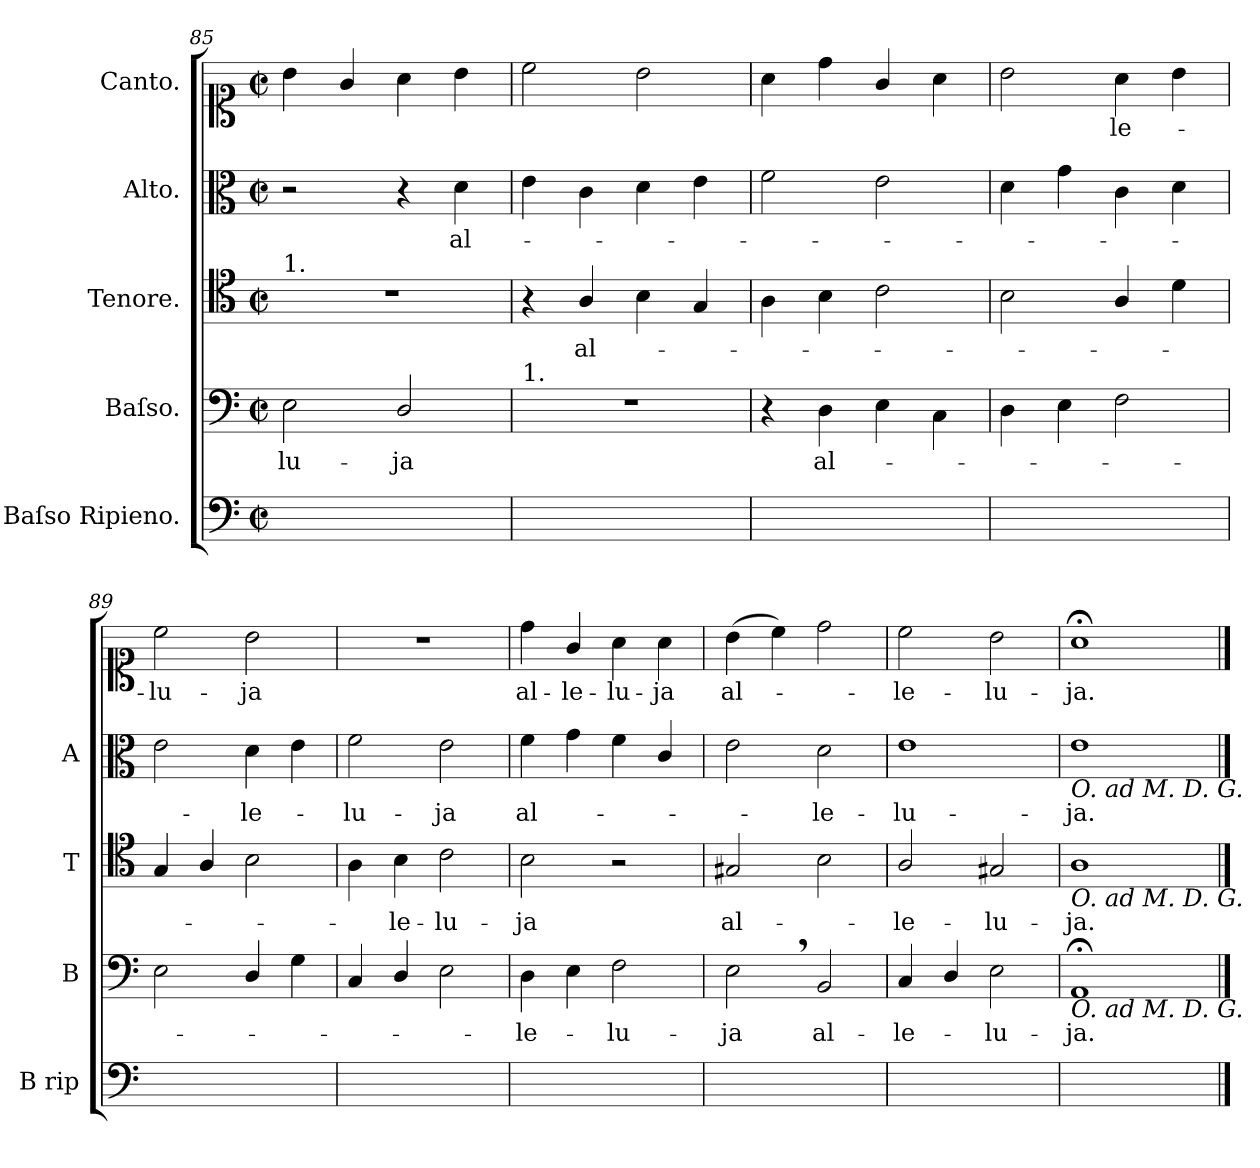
**kern	**kern	**text	**kern	**text	**kern	**text	**kern	**text
*part5	*part4	*part4	*part3	*part3	*part2	*part2	*part1	*part1
*staff5	*staff4	*staff4	*staff3	*staff3	*staff2	*staff2	*staff1	*staff1
*I"Baſso Ripieno.	*I"Baſso.	*	*I"Tenore.	*	*I"Alto.	*	*I"Canto.	*
*I'B rip	*I'B	*	*I'T	*	*I'A	*	*	*
*clefF4	*clefF4	*	*clefC4	*	*clefC3	*	*clefC1	*
*k[]	*k[]	*	*k[]	*	*k[]	*	*k[]	*
*M2/2	*M2/2	*	*M2/2	*	*M2/2	*	*M2/2	*
*met(c|)	*met(c|)	*	*met(c|)	*	*met(c|)	*	*met(c|)	*
=85	=85	=85	=85	=85	=85	=85	=85	=85
!	!	!	!LO:TX:a:t=1.	!	!	!	!	!
1ryy	2E\	-lu-	1r	.	2r	.	4b\	.
.	.	.	.	.	.	.	4g/	.
.	2D/	-ja	.	.	4r	.	4a\	.
.	.	.	.	.	4d\	al-	4b\	.
=86	=86	=86	=86	=86	=86	=86	=86	=86
!	!LO:TX:a:t=1.	!	!	!	!	!	!	!
1ryy	1r	.	4r	.	4e\	.	2cc\	.
.	.	.	4A/	al-	4c\	.	.	.
.	.	.	4B\	.	4d\	.	2b\	.
.	.	.	4G/	.	4e\	.	.	.
=87	=87	=87	=87	=87	=87	=87	=87	=87
1ryy	4r	.	4A\	.	2f\	.	4a\	.
.	4D\	al-	4B\	.	.	.	4dd\	.
.	4E\	.	2c\	.	2e\	.	4g/	.
.	4C\	.	.	.	.	.	4a\	.
=88	=88	=88	=88	=88	=88	=88	=88	=88
1ryy	4D\	.	2B\	.	4d\	.	2b\	.
.	4E\	.	.	.	4g\	.	.	.
.	2F\	.	4A/	.	4c\	.	4a\	-le-
.	.	.	4d\	.	4d\	.	4b\	.
=89	=89	=89	=89	=89	=89	=89	=89	=89
1ryy	2E\	.	4G/	.	2e\	.	2cc\	-lu-
.	.	.	4A/	.	.	.	.	.
.	4D/	.	2B\	.	4d\	-le-	2b\	-ja
.	4G\	.	.	.	4e\	.	.	.
=90	=90	=90	=90	=90	=90	=90	=90	=90
1ryy	4C/	.	4A\	.	2f\	-lu-	1r	.
.	4D/	.	4B\	-le-	.	.	.	.
.	2E\	.	2c\	-lu-	2e\	-ja	.	.
=91	=91	=91	=91	=91	=91	=91	=91	=91
1ryy	4D\	-le-	2B\	-ja	4f\	al-	4dd\	al-
.	4E\	.	.	.	4g\	.	4g/	-le-
.	2F\	-lu-	2r	.	4f\	.	4a\	-lu-
.	.	.	.	.	4c/	.	4a\	-ja
=92	=92	=92	=92	=92	=92	=92	=92	=92
1ryy	2E,\	-ja	2G#X/	al-	2e\	.	(4b\	al-
.	.	.	.	.	.	.	4cc\)	.
.	2BB/	al-	2B\	.	2d\	-le-	2dd\	.
=93	=93	=93	=93	=93	=93	=93	=93	=93
1ryy	4C/	-le-	2A/	-le-	1e\	-lu-	2cc\	-le-
.	4D/	.	.	.	.	.	.	.
.	2E\	-lu-	2G#X/	-lu-	.	.	2b\	-lu-
=94	=94	=94	=94	=94	=94	=94	=94	=94
!	!	!	!	!	!LO:TX:b:i:t=O. ad M. D. G.	!	!	!
!	!	!	!LO:TX:b:i:t=O. ad M. D. G.	!	!	!	!	!
!	!LO:TX:b:i:t=O. ad M. D. G.	!	!	!	!	!	!	!
1ryy	1AA;</	-ja.	1A\	-ja.	1e\	-ja.	1a;<\	-ja.
==	==	==	==	==	==	==	==	==
*-	*-	*-	*-	*-	*-	*-	*-	*-
